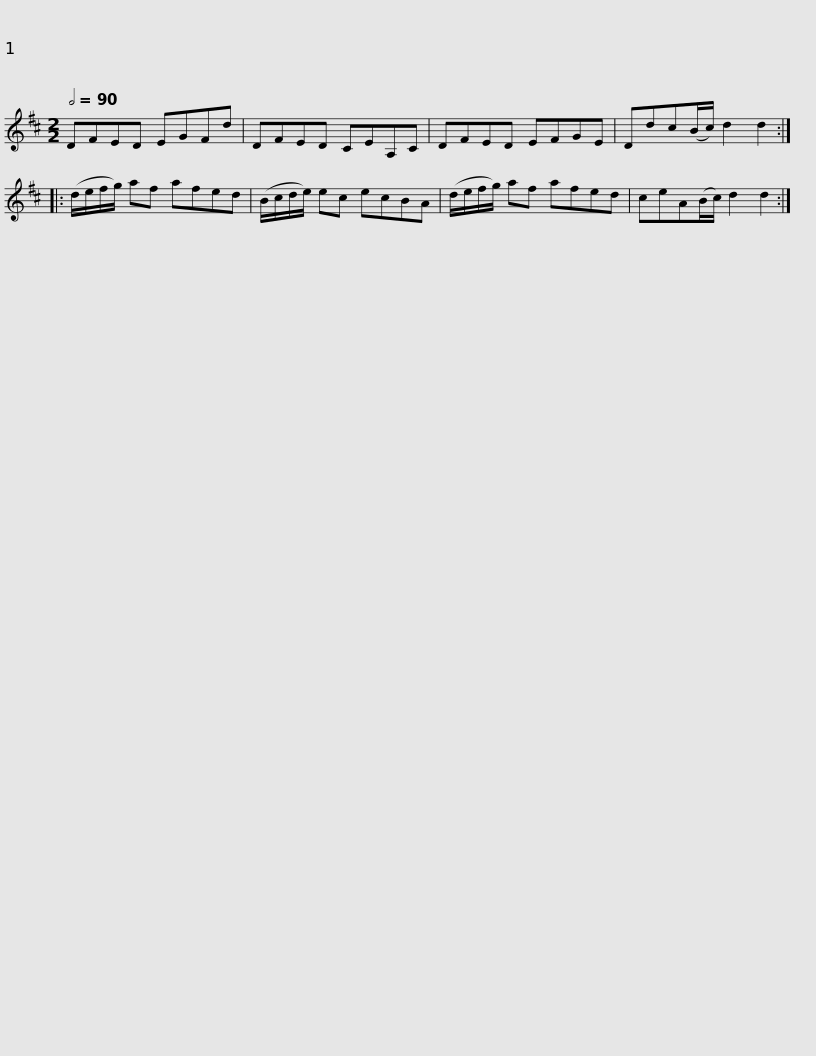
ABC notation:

X:1
L:1/8
Q:1/2=90
M:2/2
I:linebreak $
K:D
V:1 treble
V:1
 DFED EGFd | DFED CEA,C | DFED EFGE | Ddc(B/c/) d2 d2 ::$ (d/e/f/g/) af afed | %5
 (B/c/d/e/) ec ecBA | (d/e/f/g/) af afed | ceA(B/c/) d2 d2 :| %8
